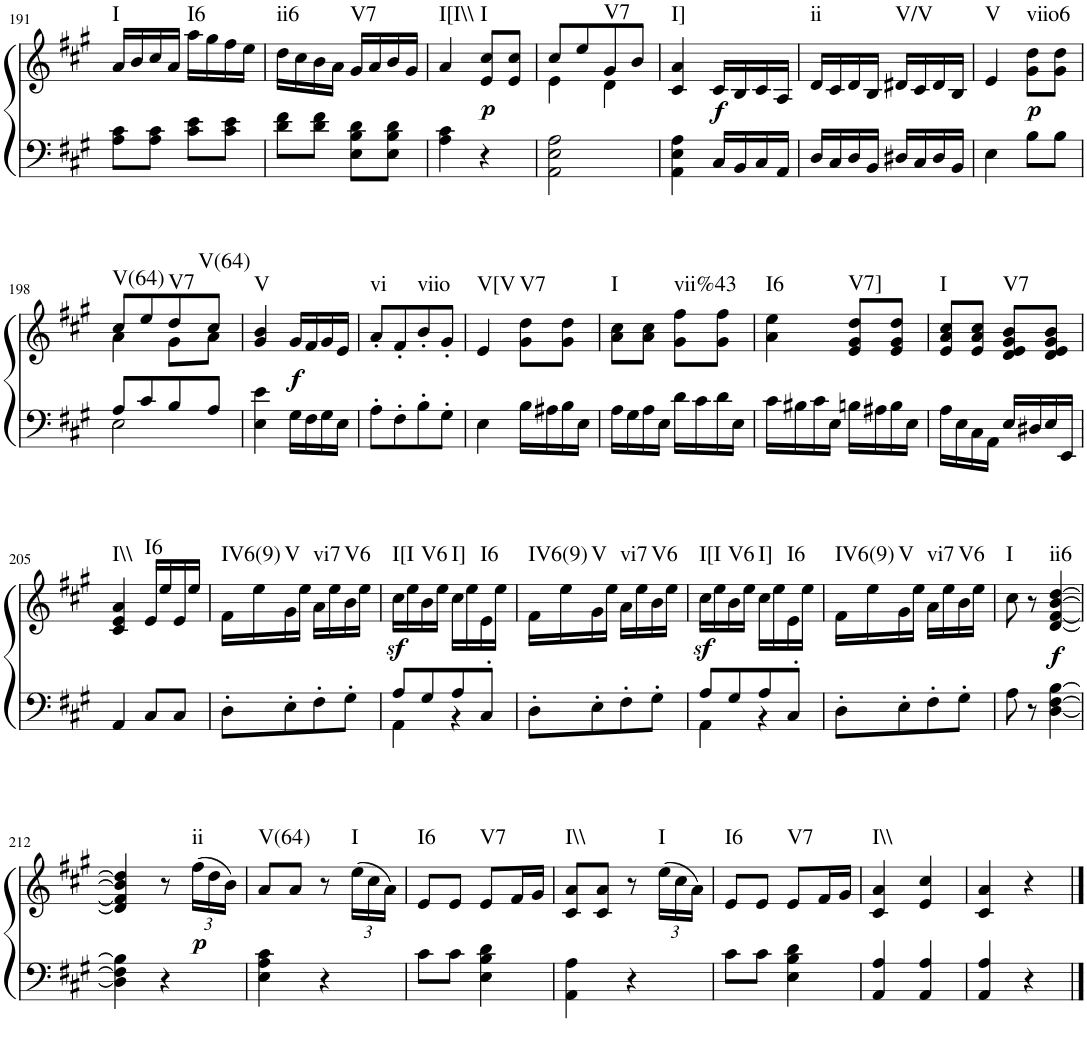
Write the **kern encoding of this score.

**kern	**kern	**dynam	**harte
*part1	*part1	*part1	*part1
*staff2	*staff1	*staff1/2	*
*I"Piano	*	*	*
*I'Pno.	*	*	*
!!LO:PB:g=z
*clefF4	*clefG2	*	*
*k[f#c#g#]	*k[f#c#g#]	*	*
*A:	*A:	*	*
*M2/4	*M2/4	*	*
=191	=191	=191	=191
!	!	!	!LO:H:kt=I
8A\ 8c#\L	16a/LL	.	N
.	16b/	.	.
8A\ 8c#\J	16cc#/	.	.
.	16a/JJ	.	.
!	!	!	!LO:H:kt=I6
8c#\ 8e\L	16aa\LL	.	N
.	16gg#\	.	.
8c#\ 8e\J	16ff#\	.	.
.	16ee\JJ	.	.
=192	=192	=192	=192
!	!	!	!LO:H:kt=ii6
8d\ 8f#\L	16dd\LL	.	N
.	16cc#\	.	.
8d\ 8f#\J	16b\	.	.
.	16a\JJ	.	.
!	!	!	!LO:H:kt=V7
8E\ 8B\ 8d\L	16g#/LL	.	N
.	16a/	.	.
8E\ 8B\ 8d\J	16b/	.	.
.	16g#/JJ	.	.
=193	=193	=193	=193
!	!	!	!LO:H:kt=I[I\\
4A\ 4c#\	4a/	.	N
!	!	!LO:DY:b	!LO:H:kt=I
4r	8e/ 8cc#/L	p	N
.	8e/ 8cc#/J	.	.
=194	=194	=194	=194
*	*^	*	*
2AA\ 2E\ 2A\	8cc#/L	4e\	.	.
.	8ee/	.	.	.
!	!	!	!	!LO:H:kt=V7
.	8g#/	4d\	.	N
.	8b/J	.	.	.
*	*v	*v	*	*
=195	=195	=195	=195
!	!	!	!LO:H:kt=I]
4AA\ 4E\ 4A\	4c#/ 4a/	.	N
!	!	!LO:DY:b	!
16C#/LL	16c#/LL	f	.
16BB/	16B/	.	.
16C#/	16c#/	.	.
16AA/JJ	16A/JJ	.	.
=196	=196	=196	=196
!	!	!	!LO:H:kt=ii
16D/LL	16d/LL	.	N
16C#/	16c#/	.	.
16D/	16d/	.	.
16BB/JJ	16B/JJ	.	.
!	!	!	!LO:H:kt=V/V
16D#X/LL	16d#X/LL	.	N
16C#/	16c#/	.	.
16D#/	16d#/	.	.
16BB/JJ	16B/JJ	.	.
=197	=197	=197	=197
!	!	!	!LO:H:kt=V
4E\	4e/	.	N
!	!	!LO:DY:b	!LO:H:kt=viio6
8B\L	8g#\ 8dd\L	p	N
8B\J	8g#\ 8dd\J	.	.
!!LO:LB:g=z
=198	=198	=198	=198
*^	*^	*	*
!	!	!	!	!	!LO:H:kt=V(64)
8A/L	2E\	8cc#/L	4a\	.	N
8c#/	.	8ee/	.	.	.
!	!	!	!	!	!LO:H:kt=V7
8B/	.	8dd/	8g#\L	.	N
!	!	!	!	!	!LO:H:kt=V(64)
8A/J	.	8cc#/J	8a\J	.	N
*v	*v	*	*	*	*
=199	=199	=199	=199	=199
!	!	!	!	!LO:H:kt=V
*	*v	*v	*	*
4E\ 4e\	4g#/ 4b/	.	N
!	!	!LO:DY:b	!
16G#\LL	16g#/LL	f	.
16F#\	16f#/	.	.
16G#\	16g#/	.	.
16E\JJ	16e/JJ	.	.
=200	=200	=200	=200
!	!	!	!LO:H:kt=vi
8A'\L	8a'/L	.	N
8F#'\	8f#'/	.	.
!	!	!	!LO:H:kt=viio
8B'\	8b'/	.	N
8G#'\J	8g#'/J	.	.
=201	=201	=201	=201
!	!	!	!LO:H:kt=V[V
4E\	4e/	.	N
!	!	!	!LO:H:kt=V7
16B\LL	8g#\ 8dd\L	.	N
16A#X\	.	.	.
16B\	8g#\ 8dd\J	.	.
16E\JJ	.	.	.
=202	=202	=202	=202
!	!	!	!LO:H:kt=I
16A\LL	8a\ 8cc#\L	.	N
16G#\	.	.	.
16A\	8a\ 8cc#\J	.	.
16E\JJ	.	.	.
!	!	!	!LO:H:kt=vii%43
16d\LL	8g#\ 8ff#\L	.	N
16c#\	.	.	.
16d\	8g#\ 8ff#\J	.	.
16E\JJ	.	.	.
=203	=203	=203	=203
!	!	!	!LO:H:kt=I6
16c#\LL	4a\ 4ee\	.	N
16B#X\	.	.	.
16c#\	.	.	.
16E\JJ	.	.	.
!	!	!	!LO:H:kt=V7]
16Bn\LL	8e/ 8g#/ 8dd/L	.	N
16A#X\	.	.	.
16B\	8e/ 8g#/ 8dd/J	.	.
16E\JJ	.	.	.
=204	=204	=204	=204
!	!	!	!LO:H:kt=I
16A\LL	8e/ 8a/ 8cc#/L	.	N
16E\	.	.	.
16C#\	8e/ 8a/ 8cc#/J	.	.
16AA\JJ	.	.	.
!	!	!	!LO:H:kt=V7
16E/LL	8d/ 8e/ 8g#/ 8b/L	.	N
16D#X/	.	.	.
16E/	8d/ 8e/ 8g#/ 8b/J	.	.
16EE/JJ	.	.	.
!!LO:LB:g=z
=205	=205	=205	=205
!	!	!	!LO:H:kt=I\\
4AA/	4c#/ 4e/ 4a/	.	N
!	!	!	!LO:H:kt=I6
8C#/L	16e/LL	.	N
.	16ee/	.	.
8C#/J	16e/	.	.
.	16ee/JJ	.	.
=206	=206	=206	=206
!	!	!	!LO:H:kt=IV6(9)
8D'\L	16f#\LL	.	N
.	16ee\	.	.
!	!	!	!LO:H:kt=V
8E'\	16g#\	.	N
.	16ee\JJ	.	.
!	!	!	!LO:H:kt=vi7
8F#'\	16a\LL	.	N
.	16ee\	.	.
!	!	!	!LO:H:kt=V6
8G#'\J	16b\	.	N
.	16ee\JJ	.	.
=207	=207	=207	=207
*^	*	*	*
!	!	!	!LO:DY:b	!LO:H:kt=I[I
8A/L	4AA\	16cc#\LL	sf	N
.	.	16ee\	.	.
!	!	!	!	!LO:H:kt=V6
8G#/	.	16b\	.	N
.	.	16ee\JJ	.	.
!	!	!	!	!LO:H:kt=I]
8A/	4r	16cc#\LL	.	N
.	.	16ee\	.	.
!	!	!	!	!LO:H:kt=I6
8C#'/J	.	16e\	.	N
.	.	16ee\JJ	.	.
*v	*v	*	*	*
=208	=208	=208	=208
!	!	!	!LO:H:kt=IV6(9)
8D'\L	16f#\LL	.	N
.	16ee\	.	.
!	!	!	!LO:H:kt=V
8E'\	16g#\	.	N
.	16ee\JJ	.	.
!	!	!	!LO:H:kt=vi7
8F#'\	16a\LL	.	N
.	16ee\	.	.
!	!	!	!LO:H:kt=V6
8G#'\J	16b\	.	N
.	16ee\JJ	.	.
=209	=209	=209	=209
*^	*	*	*
!	!	!	!LO:DY:b	!LO:H:kt=I[I
8A/L	4AA\	16cc#\LL	sf	N
.	.	16ee\	.	.
!	!	!	!	!LO:H:kt=V6
8G#/	.	16b\	.	N
.	.	16ee\JJ	.	.
!	!	!	!	!LO:H:kt=I]
8A/	4r	16cc#\LL	.	N
.	.	16ee\	.	.
!	!	!	!	!LO:H:kt=I6
8C#'/J	.	16e\	.	N
.	.	16ee\JJ	.	.
*v	*v	*	*	*
=210	=210	=210	=210
!	!	!	!LO:H:kt=IV6(9)
8D'\L	16f#\LL	.	N
.	16ee\	.	.
!	!	!	!LO:H:kt=V
8E'\	16g#\	.	N
.	16ee\JJ	.	.
!	!	!	!LO:H:kt=vi7
8F#'\	16a\LL	.	N
.	16ee\	.	.
!	!	!	!LO:H:kt=V6
8G#'\J	16b\	.	N
.	16ee\JJ	.	.
=211	=211	=211	=211
!	!	!	!LO:H:kt=I
8A\	8cc#\	.	N
8r	8r	.	.
!	!	!LO:DY:b	!LO:H:kt=ii6
[4D\ [4F#\ [4B\	[4d/ [4f#/ [4b/ [4dd/	f	N
!!LO:LB:g=z
=212	=212	=212	=212
4D\] 4F#\] 4B\]	4d/] 4f#/] 4b/] 4dd/]	.	.
4r	8r	.	.
*	*Xbrackettup	*	*
!	!	!LO:DY:b	!LO:H:kt=ii
.	(24ff#\LL	p	N
.	24dd\	.	.
.	24b\JJ)	.	.
=213	=213	=213	=213
!	!	!	!LO:H:kt=V(64)
4E\ 4A\ 4c#\	8a/L	.	N
.	8a/J	.	.
4r	8r	.	.
!	!	!	!LO:H:kt=I
.	(24ee\LL	.	N
.	24cc#\	.	.
.	24a\JJ)	.	.
=214	=214	=214	=214
!	!	!	!LO:H:kt=I6
8c#\L	8e/L	.	N
8c#\J	8e/J	.	.
!	!	!	!LO:H:kt=V7
4E\ 4B\ 4d\	8e/L	.	N
.	16f#/L	.	.
.	16g#/JJ	.	.
=215	=215	=215	=215
!	!	!	!LO:H:kt=I\\
4AA\ 4A\	8c#/ 8a/L	.	N
.	8c#/ 8a/J	.	.
4r	8r	.	.
!	!	!	!LO:H:kt=I
.	(24ee\LL	.	N
.	24cc#\	.	.
.	24a\JJ)	.	.
=216	=216	=216	=216
!	!	!	!LO:H:kt=I6
8c#\L	8e/L	.	N
8c#\J	8e/J	.	.
!	!	!	!LO:H:kt=V7
4E\ 4B\ 4d\	8e/L	.	N
.	16f#/L	.	.
.	16g#/JJ	.	.
=217	=217	=217	=217
!	!	!	!LO:H:kt=I\\
4AA/ 4A/	4c#/ 4a/	.	N
4AA/ 4A/	4e/ 4cc#/	.	.
=218	=218	=218	=218
4AA/ 4A/	4c#/ 4a/	.	.
4r	4r	.	.
==	==	==	==
*-	*-	*-	*-
